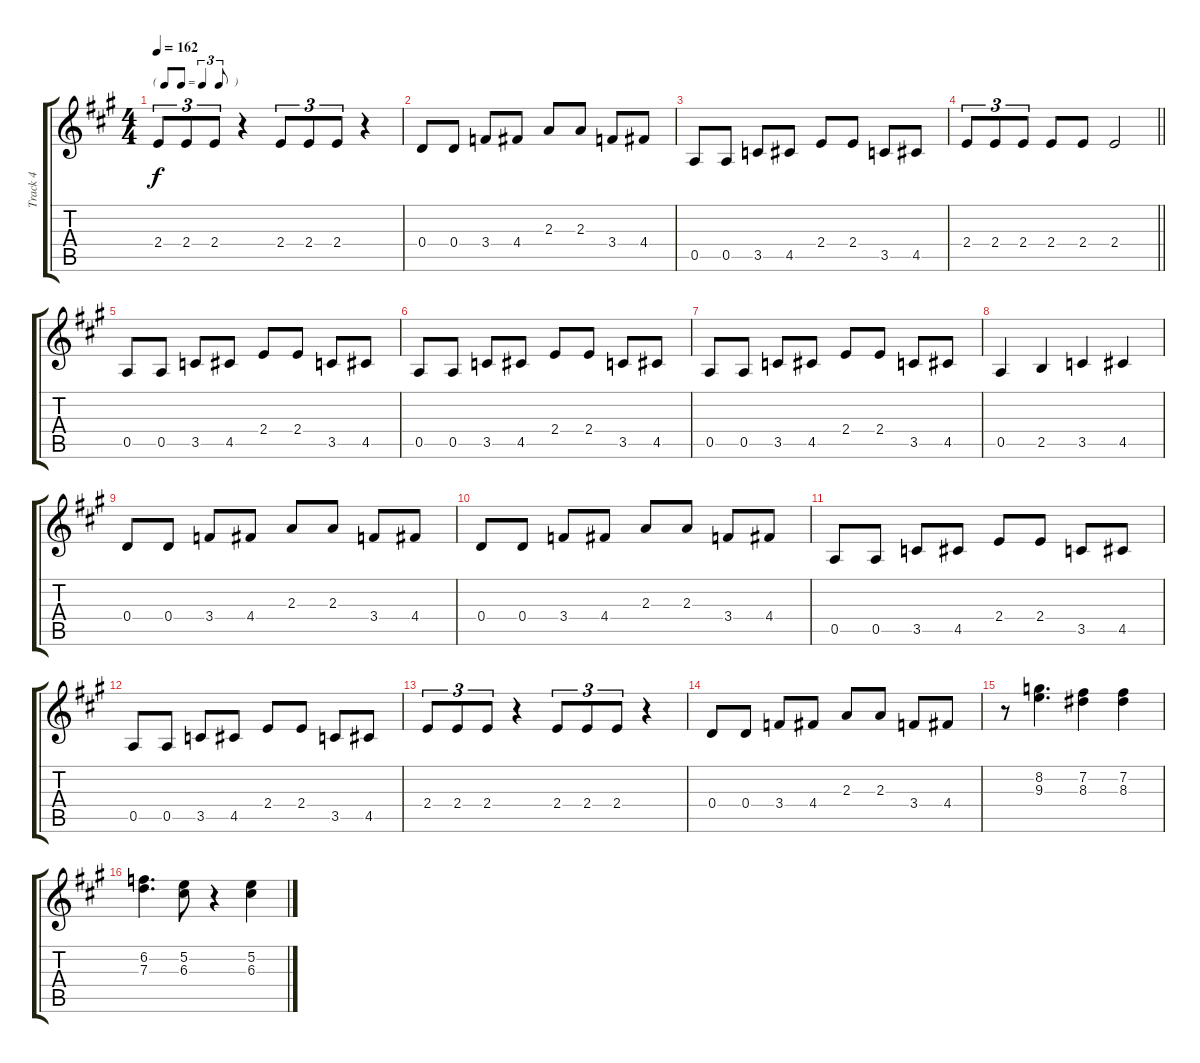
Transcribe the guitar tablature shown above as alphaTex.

\track ("Track 4" "Track 4") {instrument electricguitarclean}
\staff {score tabs}
\tuning (E4 B3 G3 D3 A2 E2) {hide}
\ts (4 4)
\tf triplet8th
\tempo 162
\clef g2
\ks a
2.4.8{tu (3 2) dy f} 2.4.8{tu (3 2)} 2.4.8{tu (3 2)} r.4 2.4.8{tu (3 2)} 2.4.8{tu (3 2)} 2.4.8{tu (3 2)} r.4 |
0.4.8 0.4.8 3.4.8 4.4.8 2.3.8 2.3.8 3.4.8 4.4.8 |
0.5.8 0.5.8 3.5.8 4.5.8 2.4.8 2.4.8 3.5.8 4.5.8 |
\barLineRight lightlight
2.4.8{tu (3 2)} 2.4.8{tu (3 2)} 2.4.8{tu (3 2)} 2.4.8 2.4.8 2.4.2 |
0.5.8 0.5.8 3.5.8 4.5.8 2.4.8 2.4.8 3.5.8 4.5.8 |
0.5.8 0.5.8 3.5.8 4.5.8 2.4.8 2.4.8 3.5.8 4.5.8 |
0.5.8 0.5.8 3.5.8 4.5.8 2.4.8 2.4.8 3.5.8 4.5.8 |
0.5.4 2.5.4 3.5.4 4.5.4 |
0.4.8 0.4.8 3.4.8 4.4.8 2.3.8 2.3.8 3.4.8 4.4.8 |
0.4.8 0.4.8 3.4.8 4.4.8 2.3.8 2.3.8 3.4.8 4.4.8 |
0.5.8 0.5.8 3.5.8 4.5.8 2.4.8 2.4.8 3.5.8 4.5.8 |
0.5.8 0.5.8 3.5.8 4.5.8 2.4.8 2.4.8 3.5.8 4.5.8 |
2.4.8{tu (3 2)} 2.4.8{tu (3 2)} 2.4.8{tu (3 2)} r.4 2.4.8{tu (3 2)} 2.4.8{tu (3 2)} 2.4.8{tu (3 2)} r.4 |
0.4.8 0.4.8 3.4.8 4.4.8 2.3.8 2.3.8 3.4.8 4.4.8 |
r.8 (8.2 9.3).4{d} (7.2 8.3).4 (7.2 8.3).4 |
(6.2 7.3).4{d} (5.2 6.3).8 r.4 (5.2 6.3).4
